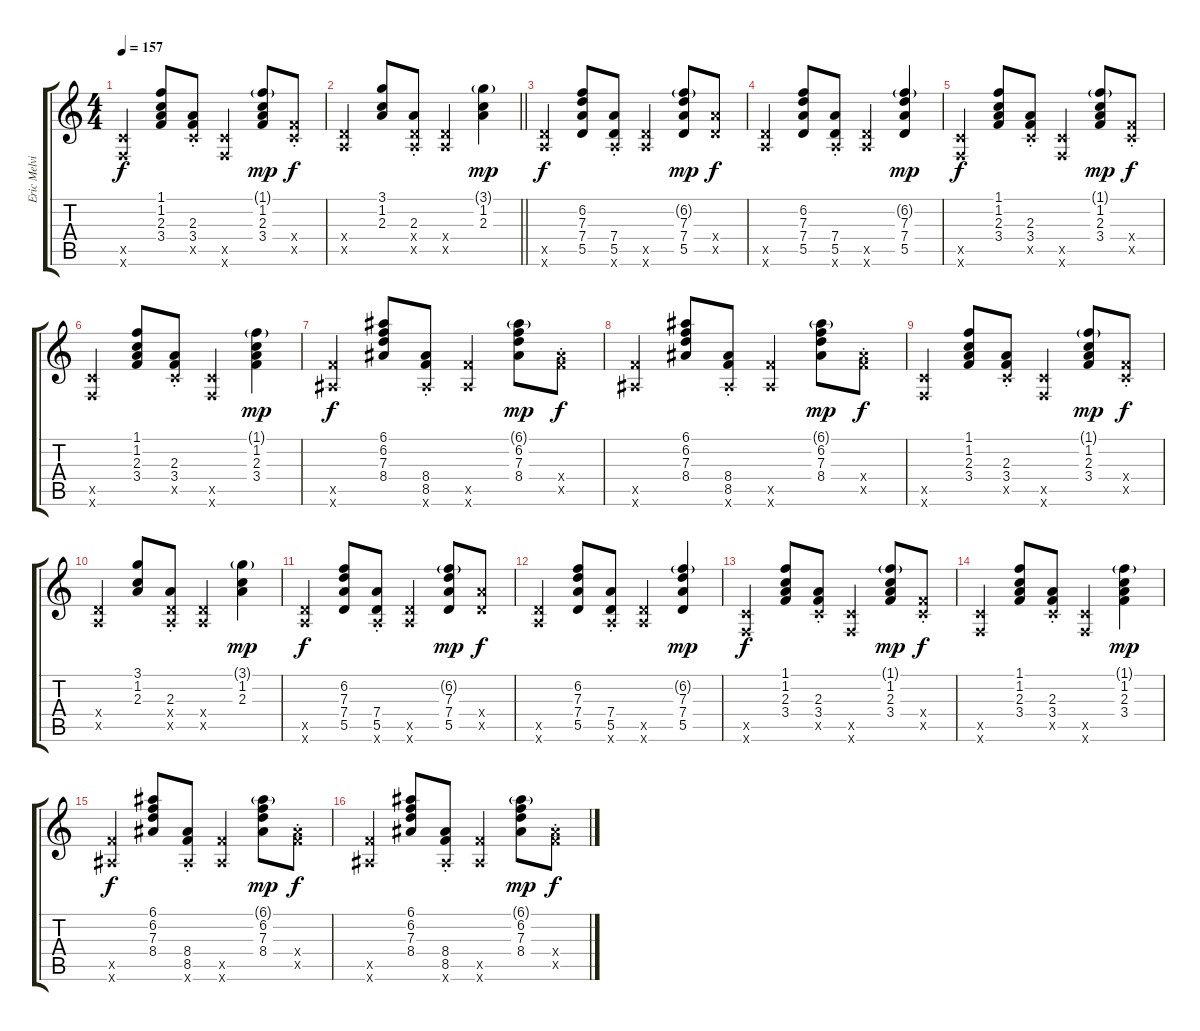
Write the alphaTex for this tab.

\track ("Eric Melvin" "Eric Melvi") {instrument electricguitarjazz}
\staff {score tabs}
\tuning (E4 B3 G3 D3 A2 E2) {hide}
\ts (4 4)
\tempo 157
\clef g2
\ks c
(3.5{x} 1.6{x}).4{dy f} (1.1 1.2 2.3 3.4).8 (2.3{st} 3.4{st} 3.5{x}).8 (3.5{x} 1.6{x}).4 (1.1{g} 1.2 2.3 3.4).8{dy mp} (3.4{st x} 3.5{x}).8{dy f} |
\barLineRight lightlight
(0.4{x} 0.5{x}).4 (3.1 1.2 2.3).8 (2.3{st} 0.4{st x} 0.5{x}).8 (0.4{x} 0.5{x}).4 (3.1{g} 1.2 2.3).4{dy mp} |
\section ("" "")
(5.5{x} 5.6{x}).4{dy f} (6.2 7.3 7.4 5.5).8 (7.4{st} 5.5{st} 5.6{x}).8 (5.5{x} 5.6{x}).4 (6.2{g} 7.3 7.4 5.5).8{dy mp} (7.4{x} 5.5{x}).8{dy f} |
(5.5{x} 5.6{x}).4 (6.2 7.3 7.4 5.5).8 (7.4{st} 5.5{st} 5.6{x}).8 (5.5{x} 5.6{x}).4 (6.2{g} 7.3 7.4 5.5).4{dy mp} |
(3.5{x} 1.6{x}).4{dy f} (1.1 1.2 2.3 3.4).8 (2.3{st} 3.4{st} 3.5{x}).8 (3.5{x} 1.6{x}).4 (1.1{g} 1.2 2.3 3.4).8{dy mp} (3.4{st x} 3.5{x}).8{dy f} |
(3.5{x} 1.6{x}).4 (1.1 1.2 2.3 3.4).8 (2.3{st} 3.4{st} 3.5{x}).8 (3.5{x} 1.6{x}).4 (1.1{g} 1.2 2.3 3.4).4{dy mp} |
(8.5{x} 6.6{x}).4{dy f} (6.1 6.2 7.3 8.4).8 (8.4{st} 8.5{st} 6.6{x}).8 (8.5{x} 6.6{x}).4 (6.1{g} 6.2 7.3 8.4).8{dy mp} (8.4{st x} 8.5{x}).8{dy f} |
(8.5{x} 6.6{x}).4 (6.1 6.2 7.3 8.4).8 (8.4{st} 8.5{st} 6.6{x}).8 (8.5{x} 6.6{x}).4 (6.1{g} 6.2 7.3 8.4).8{dy mp} (8.4{st x} 8.5{x}).8{dy f} |
(3.5{x} 1.6{x}).4 (1.1 1.2 2.3 3.4).8 (2.3{st} 3.4{st} 3.5{x}).8 (3.5{x} 1.6{x}).4 (1.1{g} 1.2 2.3 3.4).8{dy mp} (3.4{st x} 3.5{x}).8{dy f} |
(0.4{x} 0.5{x}).4 (3.1 1.2 2.3).8 (2.3{st} 0.4{st x} 0.5{x}).8 (0.4{x} 0.5{x}).4 (3.1{g} 1.2 2.3).4{dy mp} |
(5.5{x} 5.6{x}).4{dy f} (6.2 7.3 7.4 5.5).8 (7.4{st} 5.5{st} 5.6{x}).8 (5.5{x} 5.6{x}).4 (6.2{g} 7.3 7.4 5.5).8{dy mp} (7.4{x} 5.5{x}).8{dy f} |
(5.5{x} 5.6{x}).4 (6.2 7.3 7.4 5.5).8 (7.4{st} 5.5{st} 5.6{x}).8 (5.5{x} 5.6{x}).4 (6.2{g} 7.3 7.4 5.5).4{dy mp} |
(3.5{x} 1.6{x}).4{dy f} (1.1 1.2 2.3 3.4).8 (2.3{st} 3.4{st} 3.5{x}).8 (3.5{x} 1.6{x}).4 (1.1{g} 1.2 2.3 3.4).8{dy mp} (3.4{st x} 3.5{x}).8{dy f} |
(3.5{x} 1.6{x}).4 (1.1 1.2 2.3 3.4).8 (2.3{st} 3.4{st} 3.5{x}).8 (3.5{x} 1.6{x}).4 (1.1{g} 1.2 2.3 3.4).4{dy mp} |
(8.5{x} 6.6{x}).4{dy f} (6.1 6.2 7.3 8.4).8 (8.4{st} 8.5{st} 6.6{x}).8 (8.5{x} 6.6{x}).4 (6.1{g} 6.2 7.3 8.4).8{dy mp} (8.4{st x} 8.5{x}).8{dy f} |
(8.5{x} 6.6{x}).4 (6.1 6.2 7.3 8.4).8 (8.4{st} 8.5{st} 6.6{x}).8 (8.5{x} 6.6{x}).4 (6.1{g} 6.2 7.3 8.4).8{dy mp} (8.4{st x} 8.5{x}).8{dy f}
